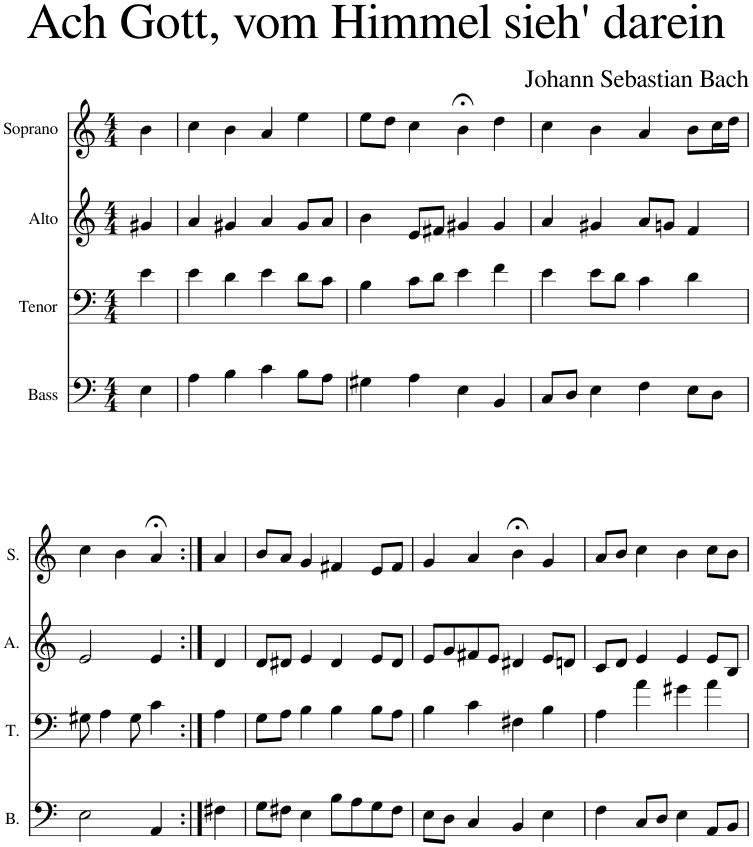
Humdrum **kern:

**kern	**kern	**kern	**kern
*part4	*part3	*part2	*part1
*staff4	*staff3	*staff2	*staff1
*I"Bass	*I"Tenor	*I"Alto	*I"Soprano
*I'B.	*I'T.	*I'A.	*I'S.
*clefF4	*clefF4	*clefG2	*clefG2
*k[]	*k[]	*k[]	*k[]
*M4/4	*M4/4	*M4/4	*M4/4
=	=	=	=
4E\	4e\	4g#X/	4b\
=1	=1	=1	=1
4A\	4e\	4a/	4cc\
4B\	4d\	4g#X/	4b\
4c\	4e\	4a/	4a/
8B\L	8d\L	8g#/L	4ee\
8A\J	8c\J	8a/J	.
=2	=2	=2	=2
4G#X\	4B\	4b\	8ee\L
.	.	.	8dd\J
4A\	8c\L	8e/L	4cc\
.	8d\J	8f#X/J	.
4E\	4e\	4g#X/	4b;<\
4BB/	4f\	4g#/	4dd\
=3	=3	=3	=3
8C/L	4e\	4a/	4cc\
8D/J	.	.	.
4E\	8e\L	4g#X/	4b\
.	8d\J	.	.
4F\	4c\	8a/L	4a/
.	.	8gn/J	.
8E\L	4d\	4f/	8b\L
8D\J	.	.	16cc\L
.	.	.	16dd\JJ
!!LO:LB:g=z
=4	=4	=4	=4
2E\	8G#X\	2e/	4cc\
.	4A\	.	.
.	.	.	4b\
.	8G#\	.	.
4AA/	4c\	4e/	4a;</
=5:|!	=5:|!	=5:|!	=5:|!
4F#X\	4A\	4d/	4a/
=6	=6	=6	=6
8G\L	8G\L	8d/L	8b/L
8F#X\J	8A\J	8d#X/J	8a/J
4E\	4B\	4e/	4g/
8B\L	4B\	4d#/	4f#X/
8A\	.	.	.
8G\	8B\L	8e/L	8e/L
8F#\J	8A\J	8d#/J	8f#/J
=7	=7	=7	=7
8E\L	4B\	8e/L	4g/
8D\J	.	8g/	.
4C/	4c\	8f#X/	4a/
.	.	8e/J	.
4BB/	4F#X\	4d#X/	4b;<\
4E\	4B\	8e/L	4g/
.	.	8dn/J	.
=8	=8	=8	=8
4F\	4A\	8c/L	8a/L
.	.	8d/J	8b/J
8C/L	4a\	4e/	4cc\
8D/J	.	.	.
4E\	4g#X\	4e/	4b\
8AA/L	4a\	8e/L	8cc\L
8BB/J	.	8B/J	8b\J
=	=	=	=
*-	*-	*-	*-
